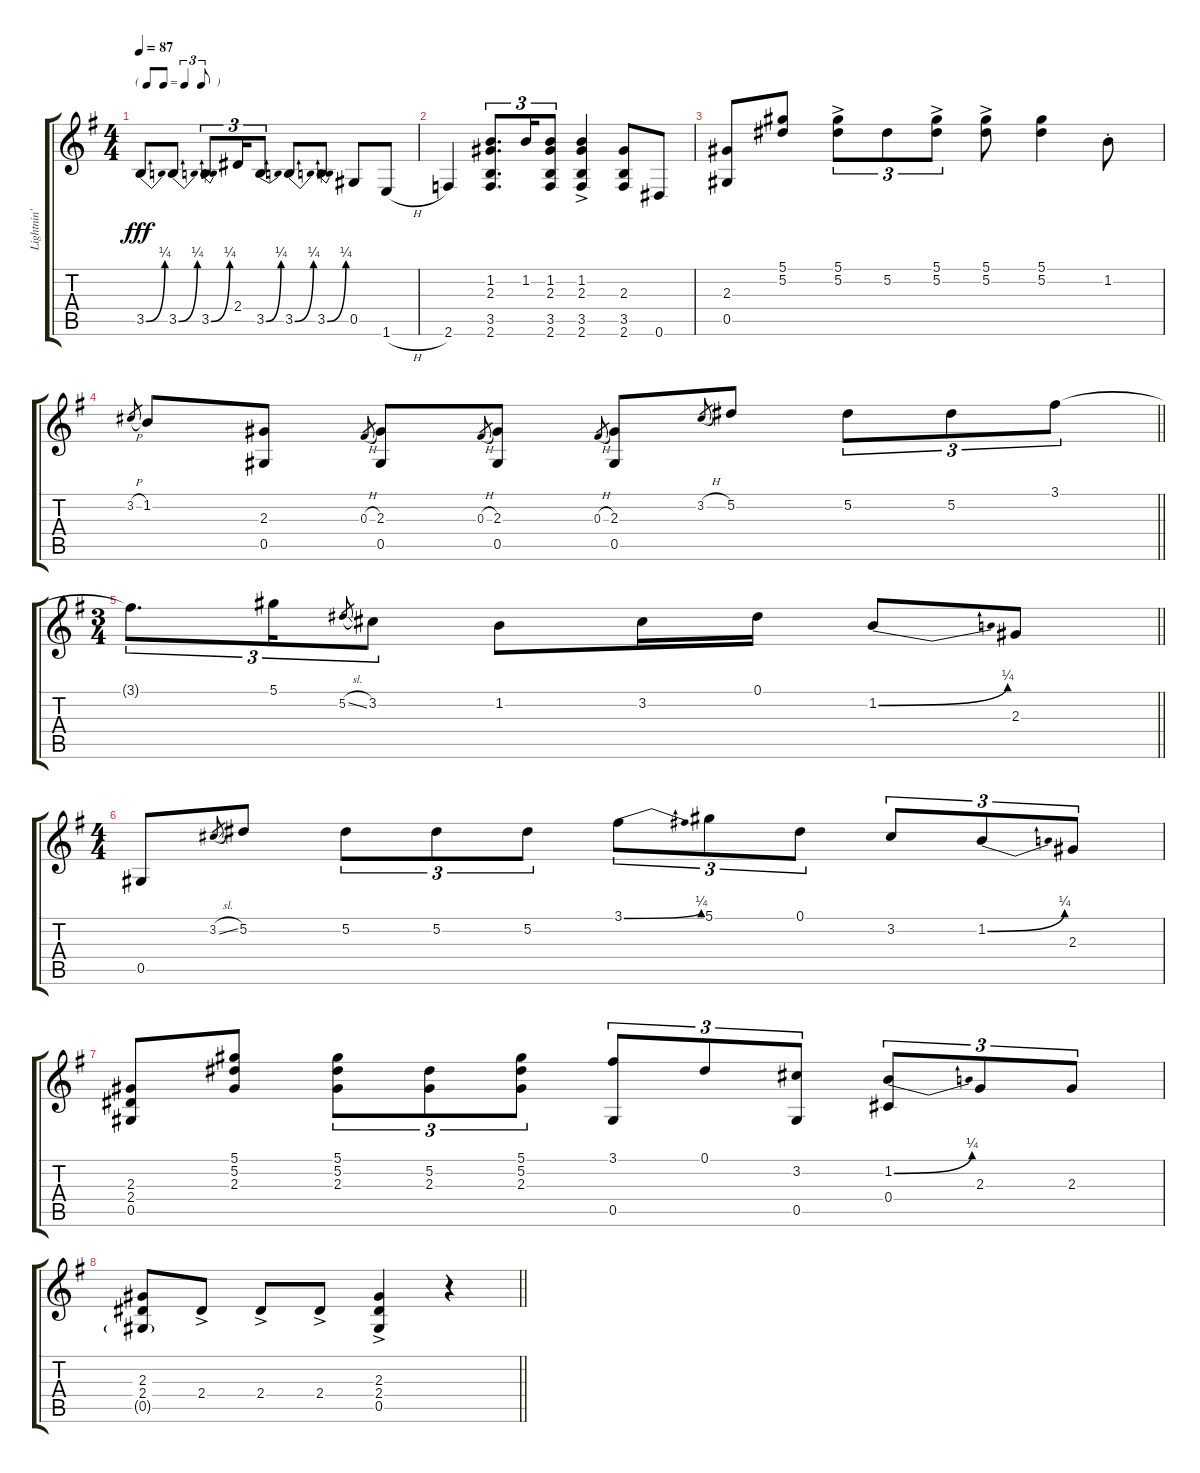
\track ("Lightnin' Hopkins" "Lightnin' ") {instrument acousticguitarsteel}
\staff {score tabs}
\tuning (Eb4 Bb3 Gb3 Db3 Ab2 Eb2) {hide}
\ts (4 4)
\tf triplet8th
\tempo 87
\clef g2
\ks g
3.5{be (bend 0 0 60 1)}.8{dy fff} 3.5{be (bend 0 0 60 1)}.8 3.5{be (bend 0 0 60 1)}.8{d tu (3 2)} 2.4.16{tu (3 2)} 3.5{be (bend 0 0 60 1)}.8{tu (3 2)} 3.5{be (bend 0 0 60 1)}.8 3.5{be (bend 0 0 60 1)}.8 0.5.8 1.6{h}.8 |
2.6.4 (1.2 2.3 3.5 2.6).8{d tu (3 2)} 1.2.16{tu (3 2)} (1.2 2.3 3.5 2.6).8{tu (3 2)} (1.2{ac} 2.3{ac} 3.5{ac} 2.6{ac}).4 (2.3 3.5 2.6).8 0.6.8 |
(2.3 0.5).8 (5.1 5.2).8 (5.1{ac} 5.2{ac}).8{tu (3 2)} 5.2.8{tu (3 2)} (5.1{ac} 5.2{ac}).8{tu (3 2)} (5.1{ac} 5.2{ac}).8 (5.1 5.2).4 1.2{st}.8 |
\barLineRight lightlight
3.2{h}.8{gr} 1.2.8 (2.3 0.5).8 0.3{h}.8{gr} (2.3 0.5).8 0.3{h}.8{gr} (2.3 0.5).8 0.3{h}.8{gr} (2.3 0.5).8 3.2{h}.8{gr} 5.2.8 5.2.8{tu (3 2)} 5.2.8{tu (3 2)} 3.1.8{tu (3 2)} |
\ts (3 4)
\barLineRight lightlight
3.1{t}.8{d tu (3 2)} 5.1.16{tu (3 2)} 5.2{sl}.8{gr} 3.2.8{tu (3 2)} 1.2.8 3.2.16 0.1.16 1.2{be (bend 0 0 60 1)}.8 2.3.8 |
\ts (4 4)
0.5.8 3.2{sl}.8{gr} 5.2.8 5.2.8{tu (3 2)} 5.2.8{tu (3 2)} 5.2.8{tu (3 2)} 3.1{be (bend 0 0 60 1)}.8{tu (3 2)} 5.1.8{tu (3 2)} 0.1.8{tu (3 2)} 3.2.8{tu (3 2)} 1.2{be (bend 0 0 60 1)}.8{tu (3 2)} 2.3.8{tu (3 2)} |
(2.3 2.4 0.5).8 (5.1 5.2 2.3).8 (5.1 5.2 2.3).8{tu (3 2)} (5.2 2.3).8{tu (3 2)} (5.1 5.2 2.3).8{tu (3 2)} (3.1 0.5).8{tu (3 2)} 0.1.8{tu (3 2)} (3.2 0.5).8{tu (3 2)} (1.2{be (bend 0 0 60 1)} 0.4).8{tu (3 2)} 2.3.8{tu (3 2)} 2.3.8{tu (3 2)} |
\barLineRight lightlight
(2.3 2.4 0.5{g}).8 2.4{ac}.8 2.4{ac}.8 2.4{ac}.8 (2.3{ac} 2.4{ac} 0.5{ac}).4 r.4
